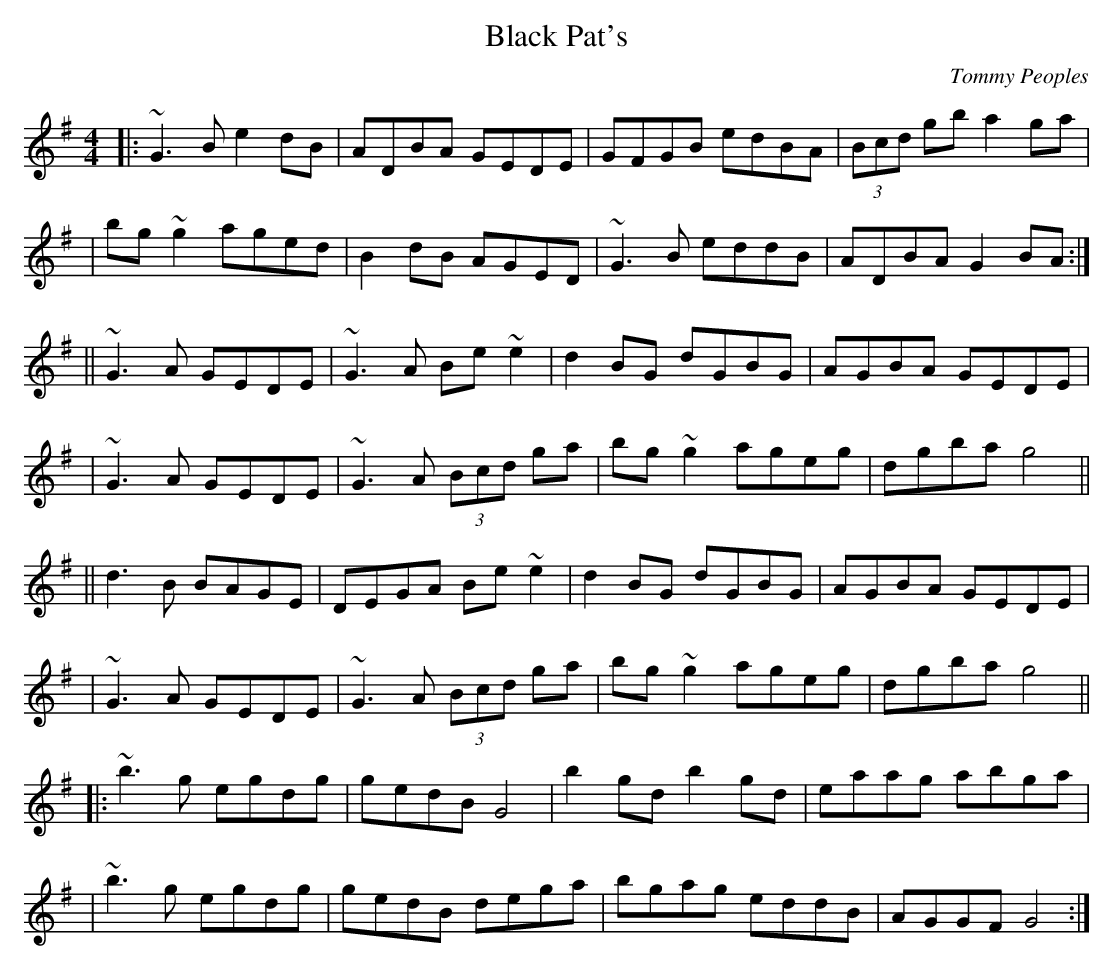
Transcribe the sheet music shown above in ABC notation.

X:1
T: Black Pat's
C: Tommy Peoples
M: 4/4
L: 1/8
K: G
|: ~G3B e2dB | ADBA GEDE | GFGB edBA | (3Bcd gb a2ga |
| bg~g2 aged | B2dB AGED | ~G3B eddB | ADBA     G2BA :|
|| ~G3A GEDE | ~G3A    Be~e2 | d2BG  dGBG | AGBA GEDE |
|  ~G3A GEDE | ~G3A (3Bcd ga | bg~g2 ageg | dgba g4  ||
||  d3B BAGE | DEGA    Be~e2 | d2BG  dGBG | AGBA GEDE |
|  ~G3A GEDE | ~G3A (3Bcd ga | bg~g2 ageg | dgba g4  ||
|: ~b3g egdg | gedB G4   | b2gd b2gd | eaag abga |
|  ~b3g egdg | gedB dega | bgag eddB | AGGF G4  :|
